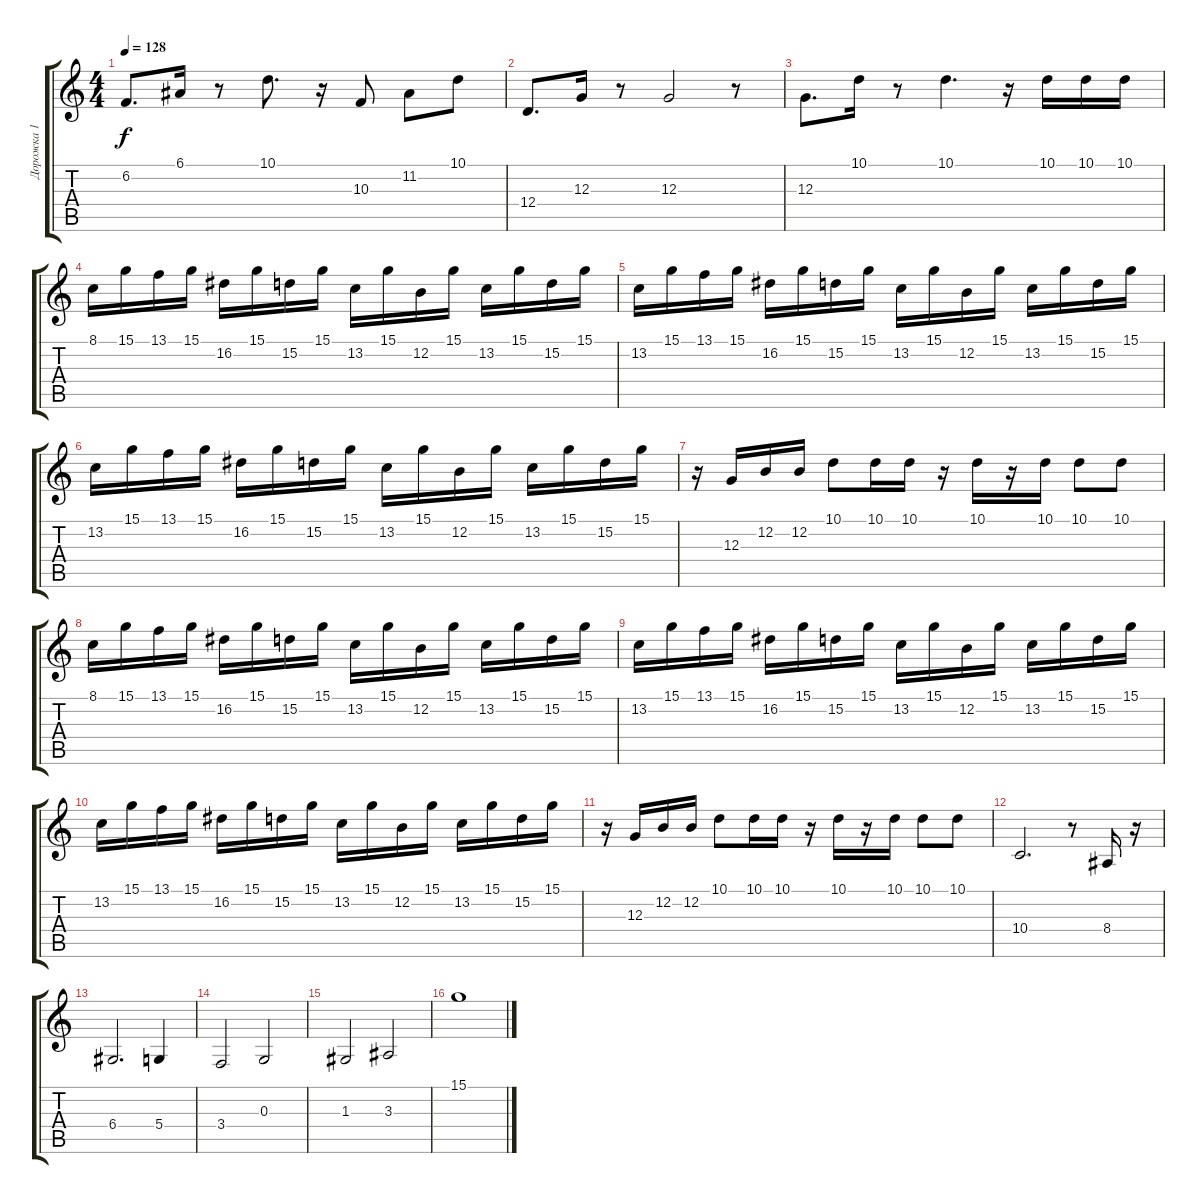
\track ("Дорожка 1" "Дорожка 1") {instrument lead2sawtooth}
\staff {score tabs}
\tuning (E4 B3 G3 D3 A2 E2) {hide}
\ts (4 4)
\tempo 128
\clef g2
\ks c
6.2.8{d dy f} 6.1.16 r.8 10.1.8{d} r.16 10.3.8 11.2.8 10.1.8 |
12.4.8{d} 12.3.16 r.8 12.3.2 r.8 |
12.3.8{d} 10.1.16 r.8 10.1.4{d} r.16 10.1.16 10.1.16 10.1.16 |
8.1.16 15.1.16 13.1.16 15.1.16 16.2.16 15.1.16 15.2.16 15.1.16 13.2.16 15.1.16 12.2.16 15.1.16 13.2.16 15.1.16 15.2.16 15.1.16 |
13.2.16 15.1.16 13.1.16 15.1.16 16.2.16 15.1.16 15.2.16 15.1.16 13.2.16 15.1.16 12.2.16 15.1.16 13.2.16 15.1.16 15.2.16 15.1.16 |
13.2.16 15.1.16 13.1.16 15.1.16 16.2.16 15.1.16 15.2.16 15.1.16 13.2.16 15.1.16 12.2.16 15.1.16 13.2.16 15.1.16 15.2.16 15.1.16 |
r.16 12.3.16 12.2.16 12.2.16 10.1.8 10.1.16 10.1.16 r.16 10.1.16 r.16 10.1.16 10.1.8 10.1.8 |
8.1.16 15.1.16 13.1.16 15.1.16 16.2.16 15.1.16 15.2.16 15.1.16 13.2.16 15.1.16 12.2.16 15.1.16 13.2.16 15.1.16 15.2.16 15.1.16 |
13.2.16 15.1.16 13.1.16 15.1.16 16.2.16 15.1.16 15.2.16 15.1.16 13.2.16 15.1.16 12.2.16 15.1.16 13.2.16 15.1.16 15.2.16 15.1.16 |
13.2.16 15.1.16 13.1.16 15.1.16 16.2.16 15.1.16 15.2.16 15.1.16 13.2.16 15.1.16 12.2.16 15.1.16 13.2.16 15.1.16 15.2.16 15.1.16 |
r.16 12.3.16 12.2.16 12.2.16 10.1.8 10.1.16 10.1.16 r.16 10.1.16 r.16 10.1.16 10.1.8 10.1.8 |
10.4.2{d} r.8 8.4.16 r.16 |
6.4.2{d} 5.4.4 |
3.4.2 0.3.2 |
1.3.2 3.3.2 |
15.1.1
